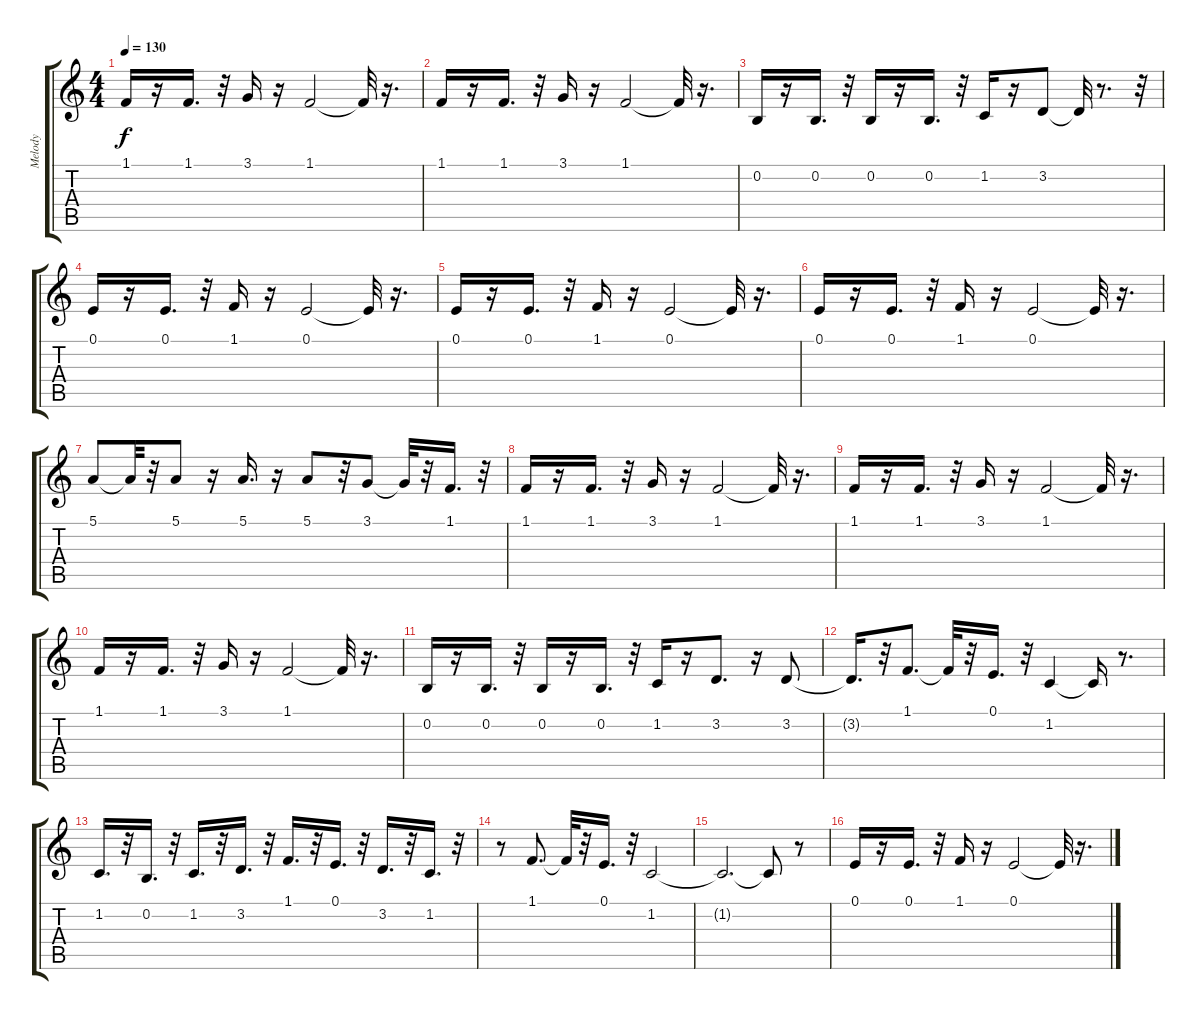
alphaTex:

\track ("Melody" "Melody") {instrument cello}
\staff {score tabs}
\tuning (E4 B3 G3 D3 A2 E2) {hide}
\ts (4 4)
\tempo 130
\clef g2
\ks c
1.1.16{dy f} r.16 1.1.16{d} r.32 3.1.16 r.16 1.1.2 1.1{t}.32 r.16{d} |
1.1.16 r.16 1.1.16{d} r.32 3.1.16 r.16 1.1.2 1.1{t}.32 r.16{d} |
0.2.16 r.16 0.2.16{d} r.32 0.2.16 r.16 0.2.16{d} r.32 1.2.16 r.16 3.2.8 3.2{t}.32 r.8{d} r.32 |
0.1.16 r.16 0.1.16{d} r.32 1.1.16 r.16 0.1.2 0.1{t}.32 r.16{d} |
0.1.16 r.16 0.1.16{d} r.32 1.1.16 r.16 0.1.2 0.1{t}.32 r.16{d} |
0.1.16 r.16 0.1.16{d} r.32 1.1.16 r.16 0.1.2 0.1{t}.32 r.16{d} |
5.1.8 5.1{t}.32 r.32 5.1.8 r.16 5.1.16{d} r.16 5.1.8 r.32 3.1.8 3.1{t}.32 r.32 1.1.16{d} r.32 |
1.1.16 r.16 1.1.16{d} r.32 3.1.16 r.16 1.1.2 1.1{t}.32 r.16{d} |
1.1.16 r.16 1.1.16{d} r.32 3.1.16 r.16 1.1.2 1.1{t}.32 r.16{d} |
1.1.16 r.16 1.1.16{d} r.32 3.1.16 r.16 1.1.2 1.1{t}.32 r.16{d} |
0.2.16 r.16 0.2.16{d} r.32 0.2.16 r.16 0.2.16{d} r.32 1.2.16 r.16 3.2.8{d} r.16 3.2.8 |
3.2{t}.16{d} r.32 1.1.8{d} 1.1{t}.32 r.32 0.1.16{d} r.32 1.2.4 1.2{t}.16 r.8{d} |
1.2.16{d} r.32 0.2.16{d} r.32 1.2.16{d} r.32 3.2.16{d} r.32 1.1.16{d} r.32 0.1.16{d} r.32 3.2.16{d} r.32 1.2.16{d} r.32 |
r.8 1.1.8{d} 1.1{t}.32 r.32 0.1.16{d} r.32 1.2.2 |
1.2{t}.2{d} 1.2{t}.8 r.8 |
0.1.16 r.16 0.1.16{d} r.32 1.1.16 r.16 0.1.2 0.1{t}.32 r.16{d}
